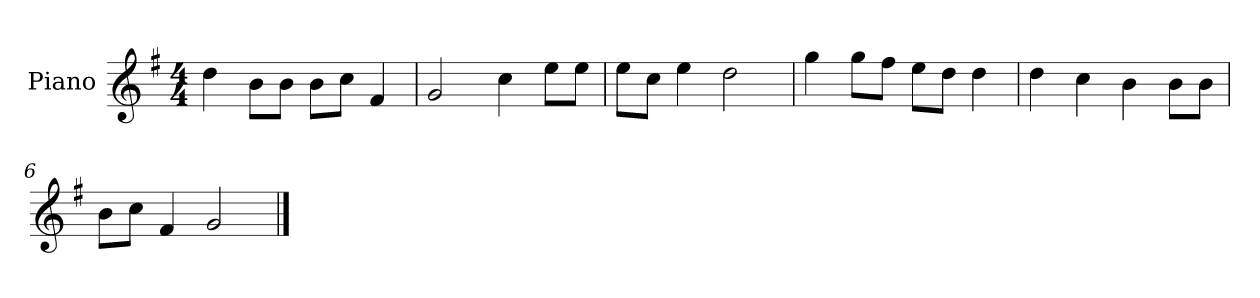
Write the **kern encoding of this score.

**kern
*part1
*staff1
*I"Piano
*I'P-no
*clefG2
*k[f#]
*M4/4
*MM90
=1
4dd\
8b\L
8b\J
8b\L
8cc\J
4f#/
=2
2g/
4cc\
8ee\L
8ee\J
=3
8ee\L
8cc\J
4ee\
2dd\
=4
4gg\
8gg\L
8ff#\J
8ee\L
8dd\J
4dd\
=5
4dd\
4cc\
4b\
8b\L
8b\J
=6
8b\L
8cc\J
4f#/
2g/
==
*-
